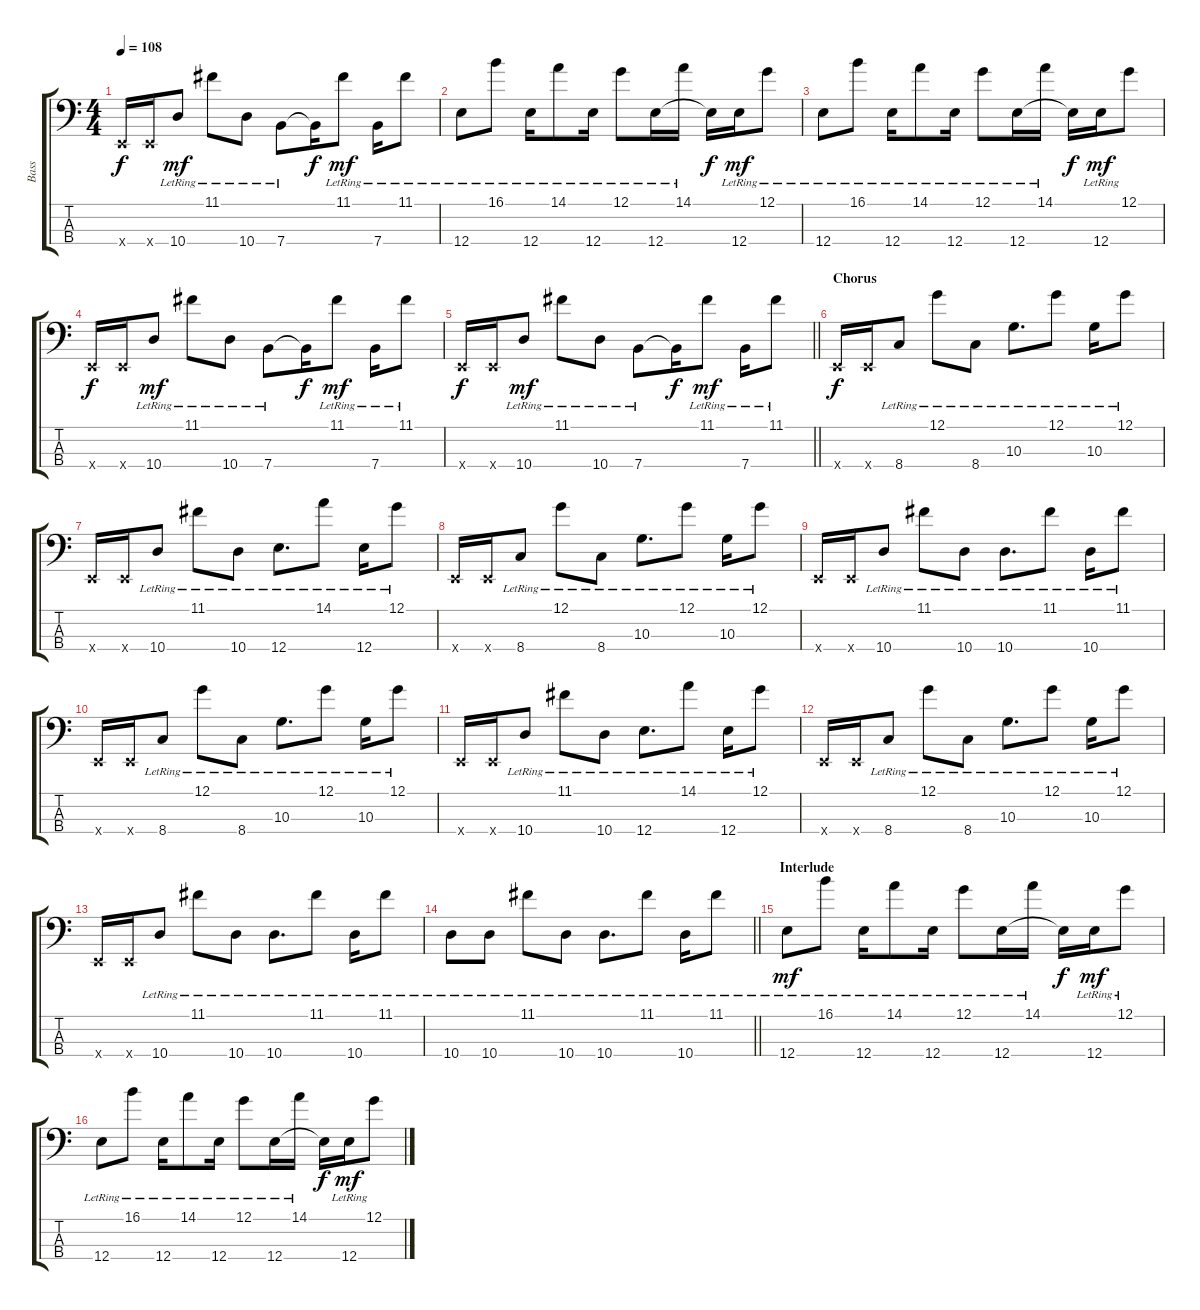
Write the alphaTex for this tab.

\track ("Bass" "Bass") {instrument electricbassfinger}
\staff {score tabs}
\tuning (G2 D2 A1 E1) {hide}
\ts (4 4)
\tempo 108
\clef f4
\ks c
0.4{x}.16{dy f} 0.4{x}.16 10.4{lr}.8{dy mf} 11.1{lr}.8 10.4{lr}.8 7.4{lr}.8 7.4{t}.16{dy f} 11.1{lr}.8{dy mf} 7.4{lr}.16 11.1{lr}.8 |
12.4{lr}.8 16.1{lr}.8 12.4{lr}.16 14.1{lr}.8 12.4{lr}.16 12.1{lr}.8 12.4{lr}.16 14.1{lr}.16 12.4{t}.16{dy f} 12.4{lr}.16{dy mf} 12.1{lr}.8 |
12.4{lr}.8 16.1{lr}.8 12.4{lr}.16 14.1{lr}.8 12.4{lr}.16 12.1{lr}.8 12.4{lr}.16 14.1{lr}.16 12.4{t}.16{dy f} 12.4{lr}.16{dy mf} 12.1{lr}.8 |
0.4{x}.16{dy f} 0.4{x}.16 10.4{lr}.8{dy mf} 11.1{lr}.8 10.4{lr}.8 7.4{lr}.8 7.4{t}.16{dy f} 11.1{lr}.8{dy mf} 7.4{lr}.16 11.1{lr}.8 |
\barLineRight lightlight
0.4{x}.16{dy f} 0.4{x}.16 10.4{lr}.8{dy mf} 11.1{lr}.8 10.4{lr}.8 7.4{lr}.8 7.4{t}.16{dy f} 11.1{lr}.8{dy mf} 7.4{lr}.16 11.1{lr}.8 |
\section ("" "Chorus")
0.4{x}.16{dy f} 0.4{x}.16 8.4{lr}.8 12.1{lr}.8 8.4{lr}.8 10.3{lr}.8{d} 12.1{lr}.8 10.3{lr}.16 12.1{lr}.8 |
0.4{x}.16 0.4{x}.16 10.4{lr}.8 11.1{lr}.8 10.4{lr}.8 12.4{lr}.8{d} 14.1{lr}.8 12.4{lr}.16 12.1{lr}.8 |
0.4{x}.16 0.4{x}.16 8.4{lr}.8 12.1{lr}.8 8.4{lr}.8 10.3{lr}.8{d} 12.1{lr}.8 10.3{lr}.16 12.1{lr}.8 |
0.4{x}.16 0.4{x}.16 10.4{lr}.8 11.1{lr}.8 10.4{lr}.8 10.4{lr}.8{d} 11.1{lr}.8 10.4{lr}.16 11.1{lr}.8 |
0.4{x}.16 0.4{x}.16 8.4{lr}.8 12.1{lr}.8 8.4{lr}.8 10.3{lr}.8{d} 12.1{lr}.8 10.3{lr}.16 12.1{lr}.8 |
0.4{x}.16 0.4{x}.16 10.4{lr}.8 11.1{lr}.8 10.4{lr}.8 12.4{lr}.8{d} 14.1{lr}.8 12.4{lr}.16 12.1{lr}.8 |
0.4{x}.16 0.4{x}.16 8.4{lr}.8 12.1{lr}.8 8.4{lr}.8 10.3{lr}.8{d} 12.1{lr}.8 10.3{lr}.16 12.1{lr}.8 |
0.4{x}.16 0.4{x}.16 10.4{lr}.8 11.1{lr}.8 10.4{lr}.8 10.4{lr}.8{d} 11.1{lr}.8 10.4{lr}.16 11.1{lr}.8 |
\barLineRight lightlight
10.4{lr}.8 10.4{lr}.8 11.1{lr}.8 10.4{lr}.8 10.4{lr}.8{d} 11.1{lr}.8 10.4{lr}.16 11.1{lr}.8 |
\section ("" "Interlude")
12.4{lr}.8{dy mf} 16.1{lr}.8 12.4{lr}.16 14.1{lr}.8 12.4{lr}.16 12.1{lr}.8 12.4{lr}.16 14.1{lr}.16 12.4{t}.16{dy f} 12.4{lr}.16{dy mf} 12.1{lr}.8 |
12.4{lr}.8 16.1{lr}.8 12.4{lr}.16 14.1{lr}.8 12.4{lr}.16 12.1{lr}.8 12.4{lr}.16 14.1{lr}.16 12.4{t}.16{dy f} 12.4{lr}.16{dy mf} 12.1{lr}.8
